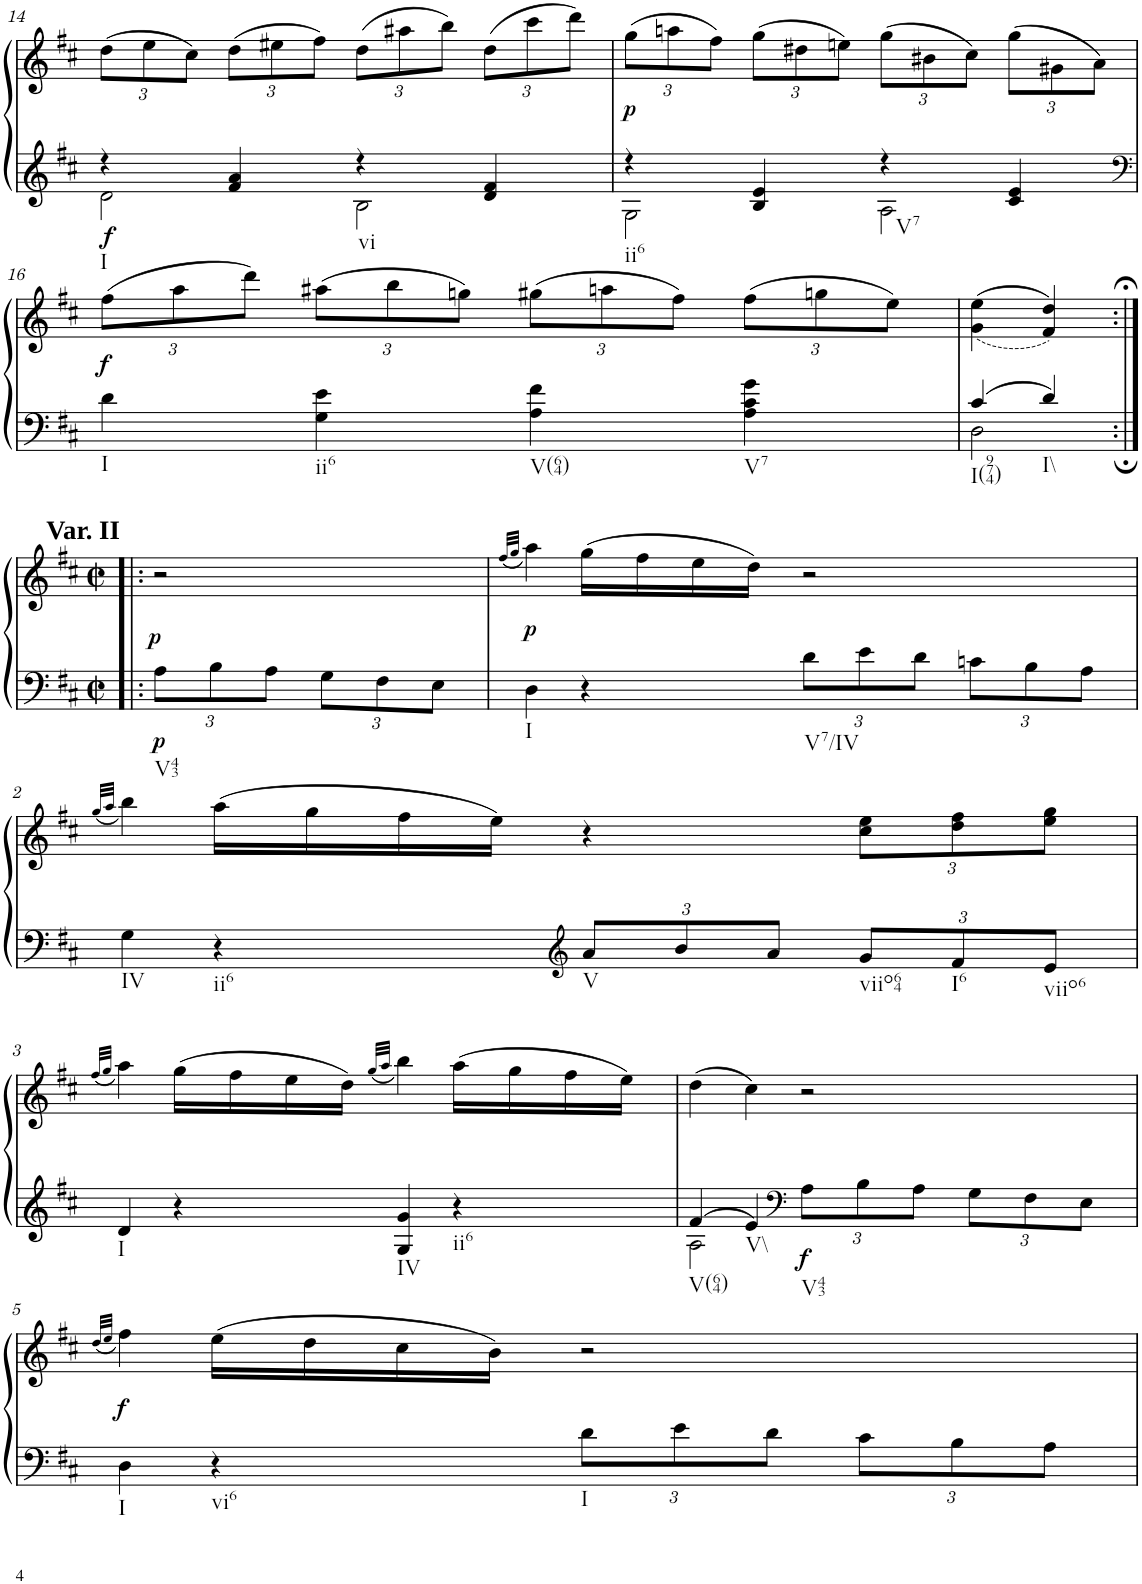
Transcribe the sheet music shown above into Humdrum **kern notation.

**kern	**kern	**dynam
*part1	*part1	*part1
*staff2	*staff1	*staff1/2
*I"unbenannt2	*	*
!!LO:PB:g=z
*clefG2	*clefG2	*
*k[f#c#]	*k[f#c#]	*
*M2/2	*M2/2	*
*met(c|)	*met(c|)	*
=14	=14	=14
*^	*	*
*	*	*Xbrackettup	*
!LO:TX:b:t=I	!	!	!
!	!	!	!LO:DY:b=2
4r	2d\	(12dd\L	f
.	.	12ee\	.
.	.	12cc#\J)	.
4f#/ 4a/	.	(12dd\L	.
.	.	12ee#X\	.
.	.	12ff#\J)	.
!LO:TX:b:t=vi	!	!	!
4r	2B\	(12dd\L	.
.	.	12aa#X\	.
.	.	12bb\J)	.
4d/ 4f#/	.	(12dd\L	.
.	.	12ccc#\	.
.	.	12ddd\J)	.
=15	=15	=15	=15
!LO:TX:b:t=ii6	!	!	!
!	!	!	!LO:DY:b
4r	2G\	(12gg\L	p
.	.	12aan\	.
.	.	12ff#\J)	.
4B/ 4e/	.	(12gg\L	.
.	.	12dd#X\	.
.	.	12een\J)	.
!LO:TX:b:t=V7	!	!	!
4r	2A\	(12gg\L	.
.	.	12b#X\	.
.	.	12cc#\J)	.
4c#/ 4e/	.	(12gg\L	.
.	.	12g#X\	.
.	.	12a\J)	.
*v	*v	*	*
!!LO:LB:g=z
=16	=16	=16
*clefF4	*	*
!LO:TX:b:t=I	!	!
!	!	!LO:DY:b
4d\	(12ff#\L	f
.	12aa\	.
.	12ddd\J)	.
!LO:TX:b:t=ii6	!	!
4G\ 4e\	(12aa#X\L	.
.	12bb\	.
.	12ggn\J)	.
!LO:TX:b:t=V(64)	!	!
4A\ 4f#\	(12gg#X\L	.
.	12aan\	.
.	12ff#\J)	.
!LO:TX:b:t=V7	!	!
4A\ 4c#\ 4g\	(12ff#\L	.
.	12ggn\	.
.	12ee\J)	.
=17	=17	=17
*^	*	*
!LO:TX:b:t=I(974)	!	!	!
4c#/	2D\	(<(4g\ 4ee\	.
!LO:TX:b:t=I\\	!	!	!
4d/	.	4f#/ 4dd/))	.
*v	*v	*	*
!!LO:LB:g=z
=:|!|:	=:|!|:	=:|!|:
*clefF4	*clefG2	*
*M2/2	*M2/2	*
*met(c|)	*met(c|)	*
*Xbrackettup	*	*
!	!LO:TX:a:B:t=Var. II	!
!LO:TX:b:t=V43	!	!
!	!	!LO:DY:a=2
!	!	!LO:DY:n=1:b=2
12A\L	2r	p p
12B\	.	.
12A\J	.	.
12G\L	.	.
12F#\	.	.
12E\J	.	.
=1	=1	=1
.	(32qff#/LLL	.
.	32qgg/JJJ	.
!LO:TX:b:t=I	!	!
!	!	!LO:DY:b
4D\	4aa\)	p
4r	(16gg\LL	.
.	16ff#\	.
.	16ee\	.
.	16dd\JJ)	.
!LO:TX:b:t=V7/IV	!	!
12d\L	2r	.
12e\	.	.
12d\J	.	.
12cn\L	.	.
12B\	.	.
12A\J	.	.
!!LO:LB:g=z
=2	=2	=2
.	(32qgg/LLL	.
.	32qaa/JJJ	.
!LO:TX:b:t=IV	!	!
4G\	4bb\)	.
!LO:TX:b:t=ii6	!	!
4r	(16aa\LL	.
.	16gg\	.
.	16ff#\	.
.	16ee\JJ)	.
*clefG2	*	*
!LO:TX:b:t=V	!	!
12a/L	4r	.
12b/	.	.
12a/J	.	.
!LO:TX:b:t=viio64	!	!
12g/L	12cc#\ 12ee\L	.
!LO:TX:b:t=I6	!	!
12f#/	12dd\ 12ff#\	.
!LO:TX:b:t=viio6	!	!
12e/J	12ee\ 12gg\J	.
!!LO:LB:g=z
=3	=3	=3
.	(32qff#/LLL	.
.	32qgg/JJJ	.
!LO:TX:b:t=I	!	!
4d/	4aa\)	.
4r	(16gg\LL	.
.	16ff#\	.
.	16ee\	.
.	16dd\JJ)	.
.	(32qgg/LLL	.
.	32qaa/JJJ	.
!LO:TX:b:t=IV	!	!
4G/ 4g/	4bb\)	.
!LO:TX:b:t=ii6	!	!
4r	(16aa\LL	.
.	16gg\	.
.	16ff#\	.
.	16ee\JJ)	.
=4	=4	=4
*^	*	*
!LO:TX:b:t=V(64)	!	!	!
4f#/	2A\	(4dd\	.
!LO:TX:b:t=V\\	!	!	!
4e/	.	4cc#\)	.
*clefF4	*	*	*
!LO:TX:b:t=V43	!	!	!
!	!	!	!LO:DY:b=2
12A\L	2ryy	2r	f
12B\	.	.	.
12A\J	.	.	.
12G\L	.	.	.
12F#\	.	.	.
12E\J	.	.	.
*v	*v	*	*
!!LO:LB:g=z
=5	=5	=5
.	(32qdd/LLL	.
.	32qee/JJJ	.
!LO:TX:b:t=I	!	!
!	!	!LO:DY:b
4D\	4ff#\)	f
!LO:TX:b:t=vi6	!	!
4r	(16ee\LL	.
.	16dd\	.
.	16cc#\	.
.	16b\JJ)	.
!LO:TX:b:t=I	!	!
12d\L	2r	.
12e\	.	.
12d\J	.	.
12c#\L	.	.
12B\	.	.
12A\J	.	.
=	=	=
*-	*-	*-
